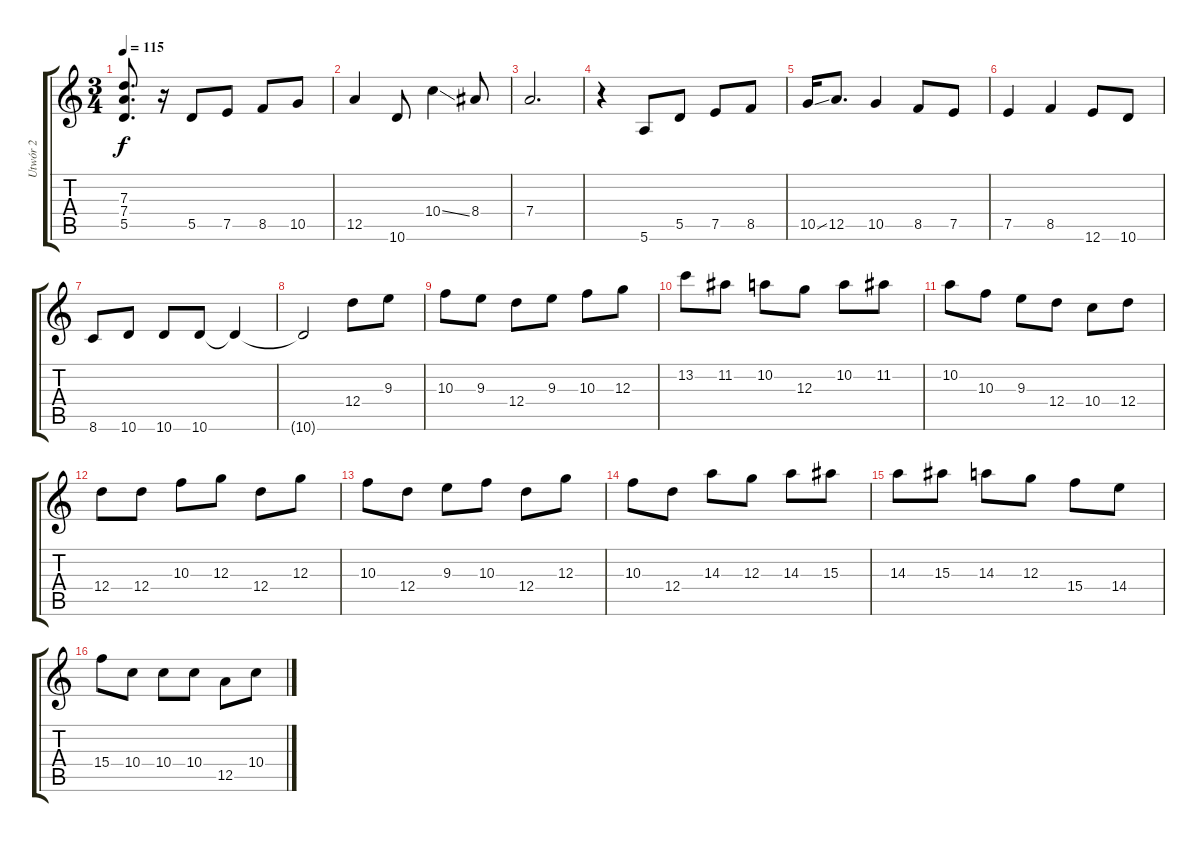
\track ("Utwór 2" "Utwór 2") {instrument acousticguitarsteel}
\staff {score tabs}
\tuning (E4 B3 G3 D3 A2 E2) {hide}
\ts (3 4)
\tempo 115
\clef g2
\ks c
(7.3 7.4 5.5).8{d dy f} r.16 5.5.8 7.5.8 8.5.8 10.5.8 |
12.5.4 10.6.8 10.4{ss}.4 8.4.8 |
7.4.2{d} |
r.4 5.6.8 5.5.8 7.5.8 8.5.8 |
10.5{ss}.16 12.5.8{d} 10.5.4 8.5.8 7.5.8 |
7.5.4 8.5.4 12.6.8 10.6.8 |
8.6.8 10.6.8 10.6.8 10.6.8 10.6{t}.4 |
10.6{t}.2 12.4.8 9.3.8 |
10.3.8 9.3.8 12.4.8 9.3.8 10.3.8 12.3.8 |
13.2.8 11.2.8 10.2.8 12.3.8 10.2.8 11.2.8 |
10.2.8 10.3.8 9.3.8 12.4.8 10.4.8 12.4.8 |
12.4.8 12.4.8 10.3.8 12.3.8 12.4.8 12.3.8 |
10.3.8 12.4.8 9.3.8 10.3.8 12.4.8 12.3.8 |
10.3.8 12.4.8 14.3.8 12.3.8 14.3.8 15.3.8 |
14.3.8 15.3.8 14.3.8 12.3.8 15.4.8 14.4.8 |
15.4.8 10.4.8 10.4.8 10.4.8 12.5.8 10.4.8
